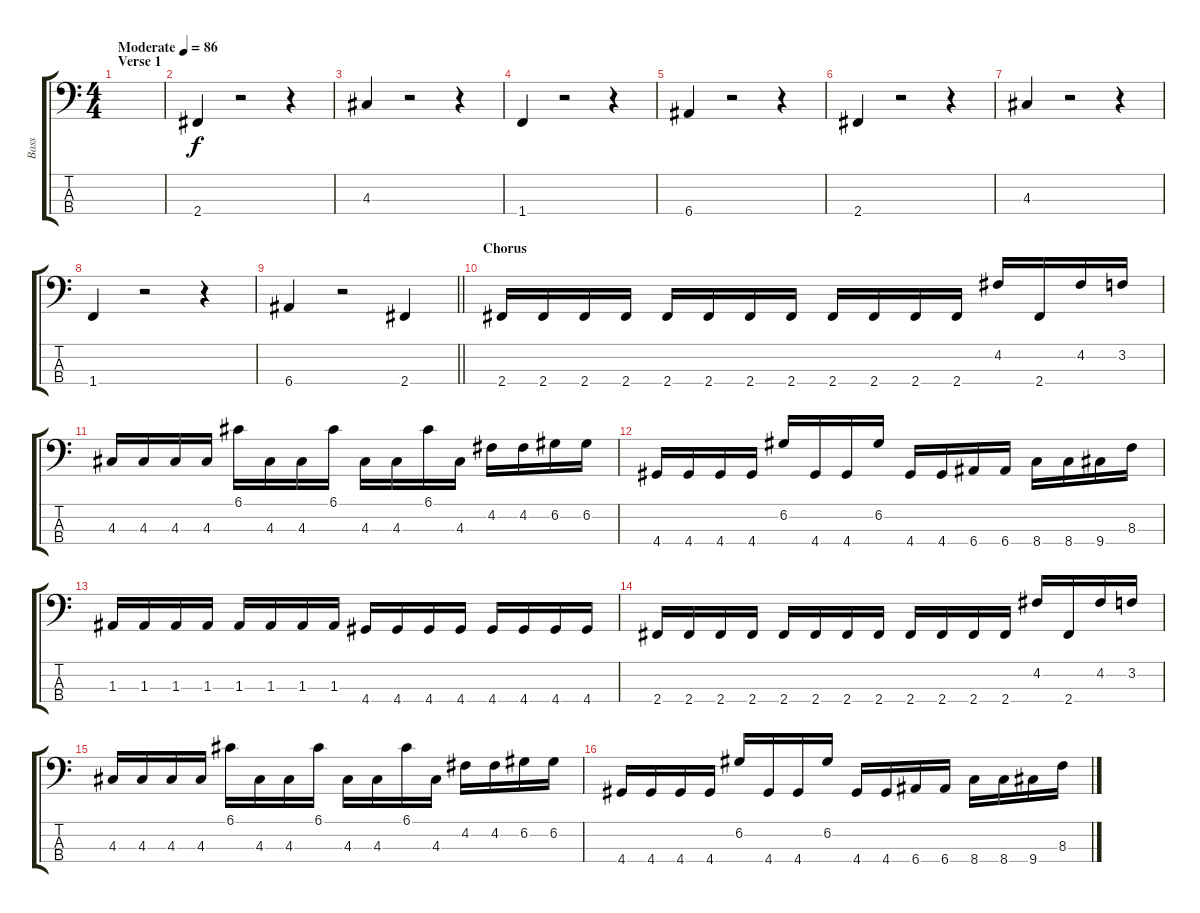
\track ("Bass" "Bass") {instrument electricbassfinger}
\staff {score tabs}
\tuning (G2 D2 A1 E1) {hide}
\ts (4 4)
\section ("" "Verse 1")
\tempo (86 "Moderate")
\clef f4
\ks c
|
2.4.4 r.2 r.4 |
4.3.4 r.2 r.4 |
1.4.4 r.2 r.4 |
6.4.4 r.2 r.4 |
2.4.4 r.2 r.4 |
4.3.4 r.2 r.4 |
1.4.4 r.2 r.4 |
\barLineRight lightlight
6.4.4 r.2 2.4.4 |
\section ("" "Chorus")
2.4.16 2.4.16 2.4.16 2.4.16 2.4.16 2.4.16 2.4.16 2.4.16 2.4.16 2.4.16 2.4.16 2.4.16 4.2.16 2.4.16 4.2.16 3.2.16 |
4.3.16 4.3.16 4.3.16 4.3.16 6.1.16 4.3.16 4.3.16 6.1.16 4.3.16 4.3.16 6.1.16 4.3.16 4.2.16 4.2.16 6.2.16 6.2.16 |
4.4.16 4.4.16 4.4.16 4.4.16 6.2.16 4.4.16 4.4.16 6.2.16 4.4.16 4.4.16 6.4.16 6.4.16 8.4.16 8.4.16 9.4.16 8.3.16 |
1.3.16 1.3.16 1.3.16 1.3.16 1.3.16 1.3.16 1.3.16 1.3.16 4.4.16 4.4.16 4.4.16 4.4.16 4.4.16 4.4.16 4.4.16 4.4.16 |
2.4.16 2.4.16 2.4.16 2.4.16 2.4.16 2.4.16 2.4.16 2.4.16 2.4.16 2.4.16 2.4.16 2.4.16 4.2.16 2.4.16 4.2.16 3.2.16 |
4.3.16 4.3.16 4.3.16 4.3.16 6.1.16 4.3.16 4.3.16 6.1.16 4.3.16 4.3.16 6.1.16 4.3.16 4.2.16 4.2.16 6.2.16 6.2.16 |
4.4.16 4.4.16 4.4.16 4.4.16 6.2.16 4.4.16 4.4.16 6.2.16 4.4.16 4.4.16 6.4.16 6.4.16 8.4.16 8.4.16 9.4.16 8.3.16
